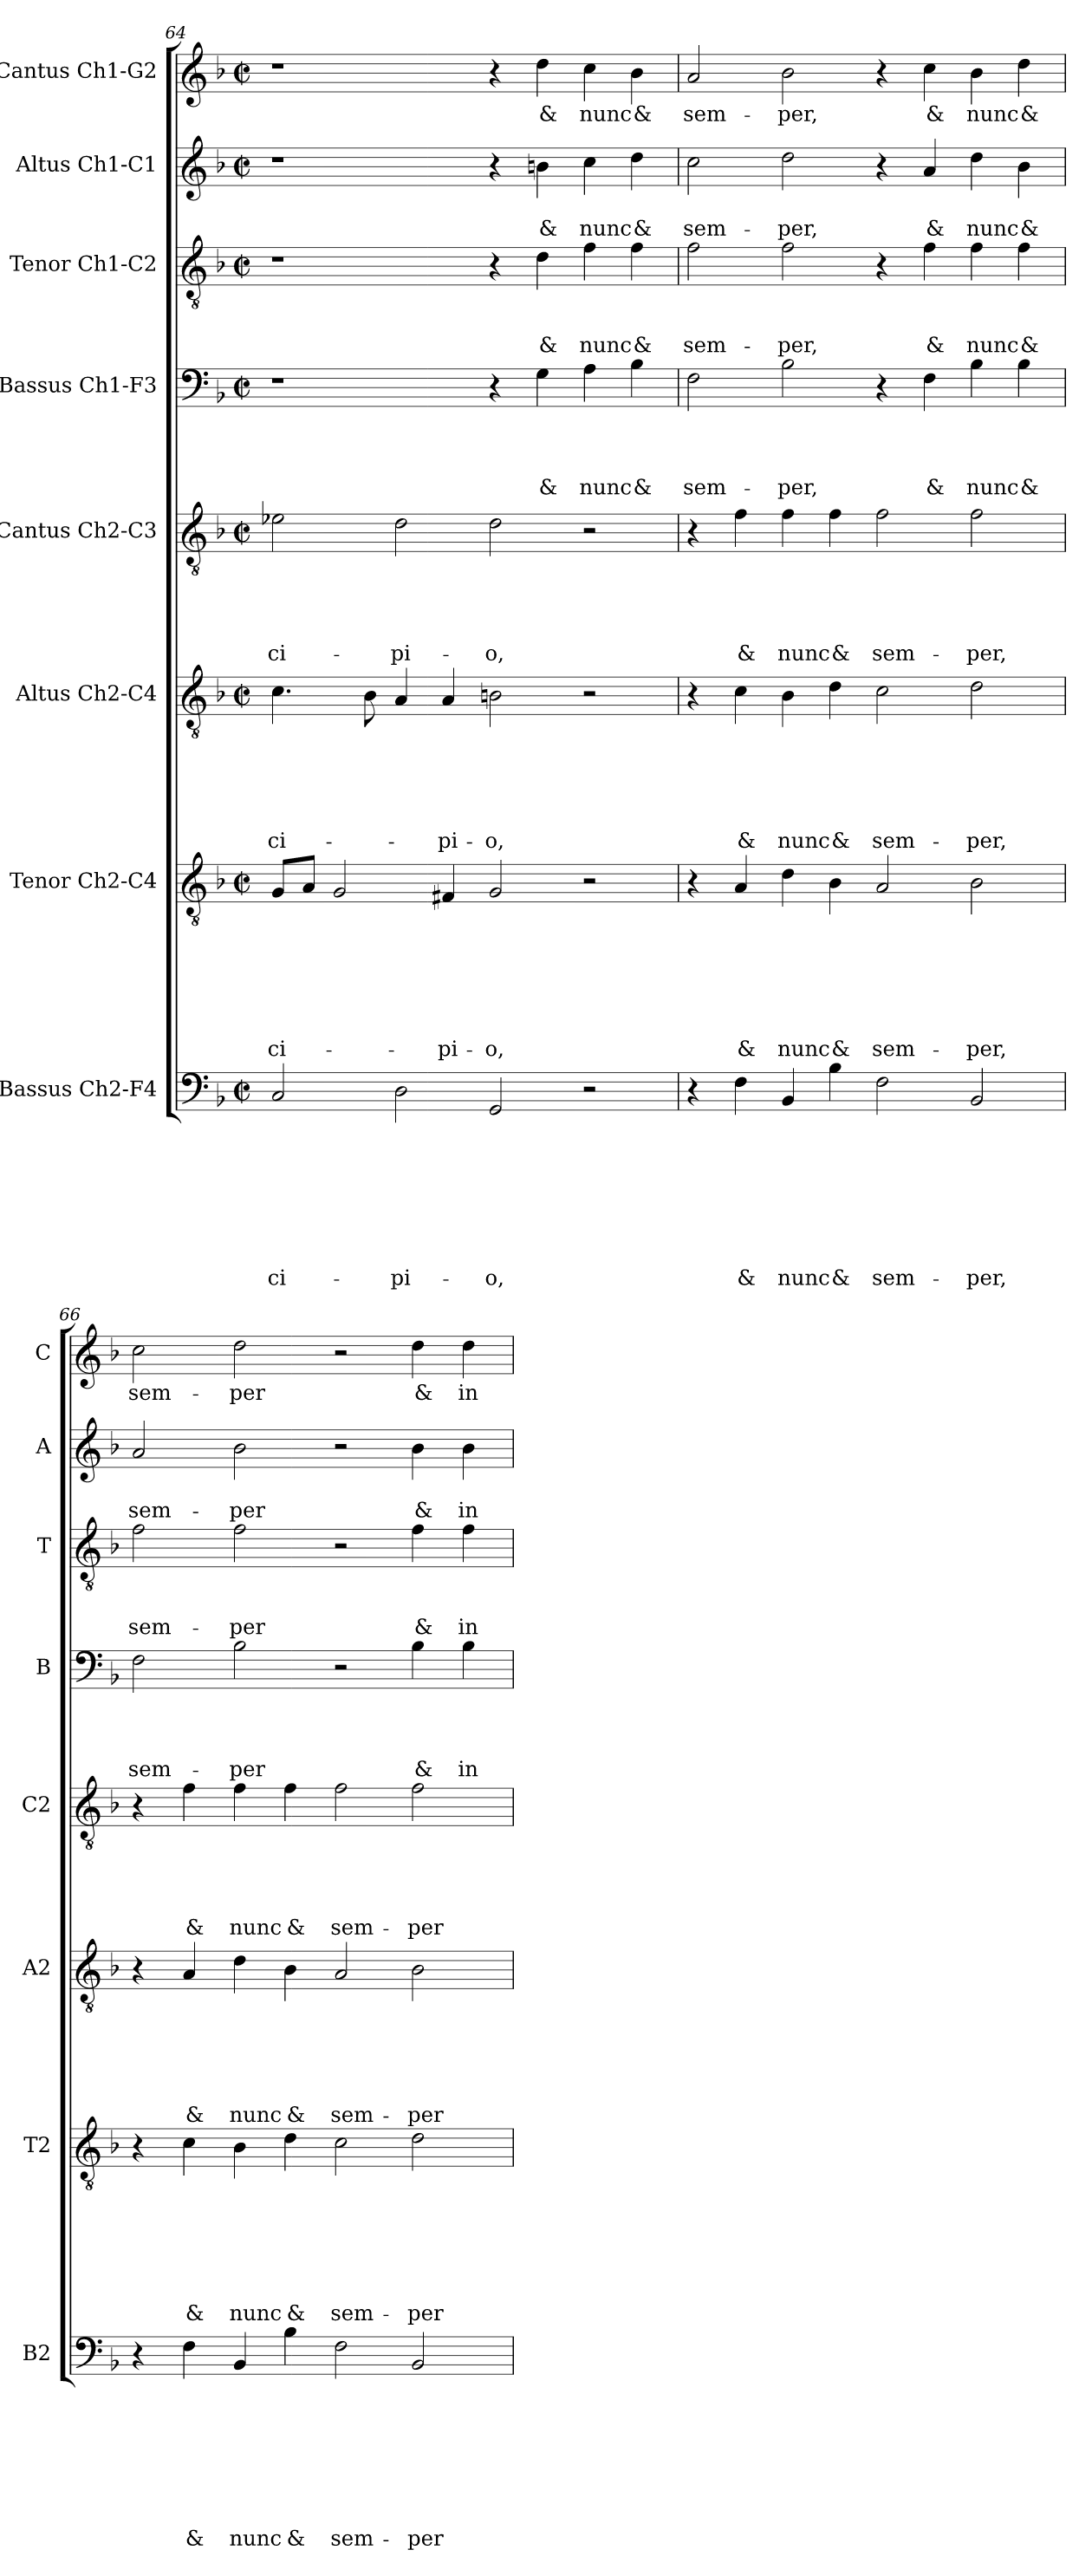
**kern	**text	**text	**text	**text	**text	**text	**text	**text	**kern	**text	**text	**text	**text	**text	**text	**text	**kern	**text	**text	**text	**text	**text	**text	**kern	**text	**text	**text	**text	**text	**kern	**text	**text	**text	**text	**kern	**text	**text	**text	**kern	**text	**text	**kern	**text
*part8	*part8	*part8	*part8	*part8	*part8	*part8	*part8	*part8	*part7	*part7	*part7	*part7	*part7	*part7	*part7	*part7	*part6	*part6	*part6	*part6	*part6	*part6	*part6	*part5	*part5	*part5	*part5	*part5	*part5	*part4	*part4	*part4	*part4	*part4	*part3	*part3	*part3	*part3	*part2	*part2	*part2	*part1	*part1
*staff8	*staff8	*staff8	*staff8	*staff8	*staff8	*staff8	*staff8	*staff8	*staff7	*staff7	*staff7	*staff7	*staff7	*staff7	*staff7	*staff7	*staff6	*staff6	*staff6	*staff6	*staff6	*staff6	*staff6	*staff5	*staff5	*staff5	*staff5	*staff5	*staff5	*staff4	*staff4	*staff4	*staff4	*staff4	*staff3	*staff3	*staff3	*staff3	*staff2	*staff2	*staff2	*staff1	*staff1
*I"Bassus Ch2-F4	*	*	*	*	*	*	*	*	*I"Tenor Ch2-C4	*	*	*	*	*	*	*	*I"Altus Ch2-C4	*	*	*	*	*	*	*I"Cantus Ch2-C3	*	*	*	*	*	*I"Bassus Ch1-F3	*	*	*	*	*I"Tenor Ch1-C2	*	*	*	*I"Altus Ch1-C1	*	*	*I"Cantus Ch1-G2	*
*I'B2	*	*	*	*	*	*	*	*	*I'T2	*	*	*	*	*	*	*	*I'A2	*	*	*	*	*	*	*I'C2	*	*	*	*	*	*I'B	*	*	*	*	*I'T	*	*	*	*I'A	*	*	*I'C	*
*clefF4	*	*	*	*	*	*	*	*	*clefGv2	*	*	*	*	*	*	*	*clefGv2	*	*	*	*	*	*	*clefGv2	*	*	*	*	*	*clefF4	*	*	*	*	*clefGv2	*	*	*	*clefG2	*	*	*clefG2	*
*k[b-]	*	*	*	*	*	*	*	*	*k[b-]	*	*	*	*	*	*	*	*k[b-]	*	*	*	*	*	*	*k[b-]	*	*	*	*	*	*k[b-]	*	*	*	*	*k[b-]	*	*	*	*k[b-]	*	*	*k[b-]	*
*F:	*	*	*	*	*	*	*	*	*F:	*	*	*	*	*	*	*	*F:	*	*	*	*	*	*	*F:	*	*	*	*	*	*F:	*	*	*	*	*F:	*	*	*	*F:	*	*	*F:	*
*M2/2	*	*	*	*	*	*	*	*	*M2/2	*	*	*	*	*	*	*	*M2/2	*	*	*	*	*	*	*M2/2	*	*	*	*	*	*M2/2	*	*	*	*	*M2/2	*	*	*	*M2/2	*	*	*M2/2	*
*met(c|)	*	*	*	*	*	*	*	*	*met(c|)	*	*	*	*	*	*	*	*met(c|)	*	*	*	*	*	*	*met(c|)	*	*	*	*	*	*met(c|)	*	*	*	*	*met(c|)	*	*	*	*met(c|)	*	*	*met(c|)	*
=64	=64	=64	=64	=64	=64	=64	=64	=64	=64	=64	=64	=64	=64	=64	=64	=64	=64	=64	=64	=64	=64	=64	=64	=64	=64	=64	=64	=64	=64	=64	=64	=64	=64	=64	=64	=64	=64	=64	=64	=64	=64	=64	=64
!	!	!	!	!	!	!	!	!LO:LY:b	!	!	!	!	!	!	!	!LO:LY:b	!	!	!	!	!	!	!LO:LY:b	!	!	!	!	!	!LO:LY:b	!	!	!	!	!	!	!	!	!	!	!	!	!	!
2C/	.	.	.	.	.	.	.	-ci-	8G/L	.	.	.	.	.	.	-ci-	4.c\	.	.	.	.	.	-ci-	2e-X\	.	.	.	.	-ci-	1r	.	.	.	.	1r	.	.	.	1r	.	.	1r	.
.	.	.	.	.	.	.	.	.	8A/J	.	.	.	.	.	.	.	.	.	.	.	.	.	.	.	.	.	.	.	.	.	.	.	.	.	.	.	.	.	.	.	.	.	.
.	.	.	.	.	.	.	.	.	2G/	.	.	.	.	.	.	.	.	.	.	.	.	.	.	.	.	.	.	.	.	.	.	.	.	.	.	.	.	.	.	.	.	.	.
.	.	.	.	.	.	.	.	.	.	.	.	.	.	.	.	.	8B-\	.	.	.	.	.	.	.	.	.	.	.	.	.	.	.	.	.	.	.	.	.	.	.	.	.	.
!	!	!	!	!	!	!	!	!LO:LY:b	!	!	!	!	!	!	!	!	!	!	!	!	!	!	!	!	!	!	!	!	!LO:LY:b	!	!	!	!	!	!	!	!	!	!	!	!	!	!
2D\	.	.	.	.	.	.	.	-pi-	.	.	.	.	.	.	.	.	4A/	.	.	.	.	.	.	2d\	.	.	.	.	-pi-	.	.	.	.	.	.	.	.	.	.	.	.	.	.
!	!	!	!	!	!	!	!	!	!	!	!	!	!	!	!	!LO:LY:b	!	!	!	!	!	!	!LO:LY:b	!	!	!	!	!	!	!	!	!	!	!	!	!	!	!	!	!	!	!	!
.	.	.	.	.	.	.	.	.	4F#X/	.	.	.	.	.	.	-pi-	4A/	.	.	.	.	.	-pi-	.	.	.	.	.	.	.	.	.	.	.	.	.	.	.	.	.	.	.	.
!	!	!	!	!	!	!	!	!LO:LY:b	!	!	!	!	!	!	!	!LO:LY:b	!	!	!	!	!	!	!LO:LY:b	!	!	!	!	!	!LO:LY:b	!	!	!	!	!	!	!	!	!	!	!	!	!	!
2GG/	.	.	.	.	.	.	.	-o,	2G/	.	.	.	.	.	.	-o,	2Bn\	.	.	.	.	.	-o,	2d\	.	.	.	.	-o,	4r	.	.	.	.	4r	.	.	.	4r	.	.	4r	.
!	!	!	!	!	!	!	!	!	!	!	!	!	!	!	!	!	!	!	!	!	!	!	!	!	!	!	!	!	!	!	!	!	!	!LO:LY:b	!	!	!	!LO:LY:b	!	!	!LO:LY:b	!	!LO:LY:b
.	.	.	.	.	.	.	.	.	.	.	.	.	.	.	.	.	.	.	.	.	.	.	.	.	.	.	.	.	.	4G\	.	.	.	&	4d\	.	.	&	4bn\	.	&	4dd\	&
!	!	!	!	!	!	!	!	!	!	!	!	!	!	!	!	!	!	!	!	!	!	!	!	!	!	!	!	!	!	!	!	!	!	!LO:LY:b	!	!	!	!LO:LY:b	!	!	!LO:LY:b	!	!LO:LY:b
2r	.	.	.	.	.	.	.	.	2r	.	.	.	.	.	.	.	2r	.	.	.	.	.	.	2r	.	.	.	.	.	4A\	.	.	.	nunc	4f\	.	.	nunc	4cc\	.	nunc	4cc\	nunc
!	!	!	!	!	!	!	!	!	!	!	!	!	!	!	!	!	!	!	!	!	!	!	!	!	!	!	!	!	!	!	!	!	!	!LO:LY:b	!	!	!	!LO:LY:b	!	!	!LO:LY:b	!	!LO:LY:b
.	.	.	.	.	.	.	.	.	.	.	.	.	.	.	.	.	.	.	.	.	.	.	.	.	.	.	.	.	.	4B-\	.	.	.	&	4f\	.	.	&	4dd\	.	&	4b-\	&
=65	=65	=65	=65	=65	=65	=65	=65	=65	=65	=65	=65	=65	=65	=65	=65	=65	=65	=65	=65	=65	=65	=65	=65	=65	=65	=65	=65	=65	=65	=65	=65	=65	=65	=65	=65	=65	=65	=65	=65	=65	=65	=65	=65
!	!	!	!	!	!	!	!	!	!	!	!	!	!	!	!	!	!	!	!	!	!	!	!	!	!	!	!	!	!	!	!	!	!	!LO:LY:b	!	!	!	!LO:LY:b	!	!	!LO:LY:b	!	!LO:LY:b
4r	.	.	.	.	.	.	.	.	4r	.	.	.	.	.	.	.	4r	.	.	.	.	.	.	4r	.	.	.	.	.	2F\	.	.	.	sem-	2f\	.	.	sem-	2cc\	.	sem-	2a/	sem-
!	!	!	!	!	!	!	!	!LO:LY:b	!	!	!	!	!	!	!	!LO:LY:b	!	!	!	!	!	!	!LO:LY:b	!	!	!	!	!	!LO:LY:b	!	!	!	!	!	!	!	!	!	!	!	!	!	!
4F\	.	.	.	.	.	.	.	&	4A/	.	.	.	.	.	.	&	4c\	.	.	.	.	.	&	4f\	.	.	.	.	&	.	.	.	.	.	.	.	.	.	.	.	.	.	.
!	!	!	!	!	!	!	!	!LO:LY:b	!	!	!	!	!	!	!	!LO:LY:b	!	!	!	!	!	!	!LO:LY:b	!	!	!	!	!	!LO:LY:b	!	!	!	!	!LO:LY:b	!	!	!	!LO:LY:b	!	!	!LO:LY:b	!	!LO:LY:b
4BB-/	.	.	.	.	.	.	.	nunc	4d\	.	.	.	.	.	.	nunc	4B-\	.	.	.	.	.	nunc	4f\	.	.	.	.	nunc	2B-\	.	.	.	-per,	2f\	.	.	-per,	2dd\	.	-per,	2b-\	-per,
!	!	!	!	!	!	!	!	!LO:LY:b	!	!	!	!	!	!	!	!LO:LY:b	!	!	!	!	!	!	!LO:LY:b	!	!	!	!	!	!LO:LY:b	!	!	!	!	!	!	!	!	!	!	!	!	!	!
4B-\	.	.	.	.	.	.	.	&	4B-\	.	.	.	.	.	.	&	4d\	.	.	.	.	.	&	4f\	.	.	.	.	&	.	.	.	.	.	.	.	.	.	.	.	.	.	.
!	!	!	!	!	!	!	!	!LO:LY:b	!	!	!	!	!	!	!	!LO:LY:b	!	!	!	!	!	!	!LO:LY:b	!	!	!	!	!	!LO:LY:b	!	!	!	!	!	!	!	!	!	!	!	!	!	!
2F\	.	.	.	.	.	.	.	sem-	2A/	.	.	.	.	.	.	sem-	2c\	.	.	.	.	.	sem-	2f\	.	.	.	.	sem-	4r	.	.	.	.	4r	.	.	.	4r	.	.	4r	.
!	!	!	!	!	!	!	!	!	!	!	!	!	!	!	!	!	!	!	!	!	!	!	!	!	!	!	!	!	!	!	!	!	!	!LO:LY:b	!	!	!	!LO:LY:b	!	!	!LO:LY:b	!	!LO:LY:b
.	.	.	.	.	.	.	.	.	.	.	.	.	.	.	.	.	.	.	.	.	.	.	.	.	.	.	.	.	.	4F\	.	.	.	&	4f\	.	.	&	4a/	.	&	4cc\	&
!	!	!	!	!	!	!	!	!LO:LY:b	!	!	!	!	!	!	!	!LO:LY:b	!	!	!	!	!	!	!LO:LY:b	!	!	!	!	!	!LO:LY:b	!	!	!	!	!LO:LY:b	!	!	!	!LO:LY:b	!	!	!LO:LY:b	!	!LO:LY:b
2BB-/	.	.	.	.	.	.	.	-per,	2B-\	.	.	.	.	.	.	-per,	2d\	.	.	.	.	.	-per,	2f\	.	.	.	.	-per,	4B-\	.	.	.	nunc	4f\	.	.	nunc	4dd\	.	nunc	4b-\	nunc
!	!	!	!	!	!	!	!	!	!	!	!	!	!	!	!	!	!	!	!	!	!	!	!	!	!	!	!	!	!	!	!	!	!	!LO:LY:b	!	!	!	!LO:LY:b	!	!	!LO:LY:b	!	!LO:LY:b
.	.	.	.	.	.	.	.	.	.	.	.	.	.	.	.	.	.	.	.	.	.	.	.	.	.	.	.	.	.	4B-\	.	.	.	&	4f\	.	.	&	4b-\	.	&	4dd\	&
!!LO:PB:g=z
=66	=66	=66	=66	=66	=66	=66	=66	=66	=66	=66	=66	=66	=66	=66	=66	=66	=66	=66	=66	=66	=66	=66	=66	=66	=66	=66	=66	=66	=66	=66	=66	=66	=66	=66	=66	=66	=66	=66	=66	=66	=66	=66	=66
!	!	!	!	!	!	!	!	!	!	!	!	!	!	!	!	!	!	!	!	!	!	!	!	!	!	!	!	!	!	!	!	!	!	!LO:LY:b	!	!	!	!LO:LY:b	!	!	!LO:LY:b	!	!LO:LY:b
4r	.	.	.	.	.	.	.	.	4r	.	.	.	.	.	.	.	4r	.	.	.	.	.	.	4r	.	.	.	.	.	2F\	.	.	.	sem-	2f\	.	.	sem-	2a/	.	sem-	2cc\	sem-
!	!	!	!	!	!	!	!	!LO:LY:b	!	!	!	!	!	!	!	!LO:LY:b	!	!	!	!	!	!	!LO:LY:b	!	!	!	!	!	!LO:LY:b	!	!	!	!	!	!	!	!	!	!	!	!	!	!
4F\	.	.	.	.	.	.	.	&	4c\	.	.	.	.	.	.	&	4A/	.	.	.	.	.	&	4f\	.	.	.	.	&	.	.	.	.	.	.	.	.	.	.	.	.	.	.
!	!	!	!	!	!	!	!	!LO:LY:b	!	!	!	!	!	!	!	!LO:LY:b	!	!	!	!	!	!	!LO:LY:b	!	!	!	!	!	!LO:LY:b	!	!	!	!	!LO:LY:b	!	!	!	!LO:LY:b	!	!	!LO:LY:b	!	!LO:LY:b
4BB-/	.	.	.	.	.	.	.	nunc	4B-\	.	.	.	.	.	.	nunc	4d\	.	.	.	.	.	nunc	4f\	.	.	.	.	nunc	2B-\	.	.	.	-per	2f\	.	.	-per	2b-\	.	-per	2dd\	-per
!	!	!	!	!	!	!	!	!LO:LY:b	!	!	!	!	!	!	!	!LO:LY:b	!	!	!	!	!	!	!LO:LY:b	!	!	!	!	!	!LO:LY:b	!	!	!	!	!	!	!	!	!	!	!	!	!	!
4B-\	.	.	.	.	.	.	.	&	4d\	.	.	.	.	.	.	&	4B-\	.	.	.	.	.	&	4f\	.	.	.	.	&	.	.	.	.	.	.	.	.	.	.	.	.	.	.
!	!	!	!	!	!	!	!	!LO:LY:b	!	!	!	!	!	!	!	!LO:LY:b	!	!	!	!	!	!	!LO:LY:b	!	!	!	!	!	!LO:LY:b	!	!	!	!	!	!	!	!	!	!	!	!	!	!
2F\	.	.	.	.	.	.	.	sem-	2c\	.	.	.	.	.	.	sem-	2A/	.	.	.	.	.	sem-	2f\	.	.	.	.	sem-	2r	.	.	.	.	2r	.	.	.	2r	.	.	2r	.
!	!	!	!	!	!	!	!	!LO:LY:b	!	!	!	!	!	!	!	!LO:LY:b	!	!	!	!	!	!	!LO:LY:b	!	!	!	!	!	!LO:LY:b	!	!	!	!	!LO:LY:b	!	!	!	!LO:LY:b	!	!	!LO:LY:b	!	!LO:LY:b
2BB-/	.	.	.	.	.	.	.	-per	2d\	.	.	.	.	.	.	-per	2B-\	.	.	.	.	.	-per	2f\	.	.	.	.	-per	4B-\	.	.	.	&	4f\	.	.	&	4b-\	.	&	4dd\	&
!	!	!	!	!	!	!	!	!	!	!	!	!	!	!	!	!	!	!	!	!	!	!	!	!	!	!	!	!	!	!	!	!	!	!LO:LY:b	!	!	!	!LO:LY:b	!	!	!LO:LY:b	!	!LO:LY:b
.	.	.	.	.	.	.	.	.	.	.	.	.	.	.	.	.	.	.	.	.	.	.	.	.	.	.	.	.	.	4B-\	.	.	.	in	4f\	.	.	in	4b-\	.	in	4dd\	in
=	=	=	=	=	=	=	=	=	=	=	=	=	=	=	=	=	=	=	=	=	=	=	=	=	=	=	=	=	=	=	=	=	=	=	=	=	=	=	=	=	=	=	=
*-	*-	*-	*-	*-	*-	*-	*-	*-	*-	*-	*-	*-	*-	*-	*-	*-	*-	*-	*-	*-	*-	*-	*-	*-	*-	*-	*-	*-	*-	*-	*-	*-	*-	*-	*-	*-	*-	*-	*-	*-	*-	*-	*-
